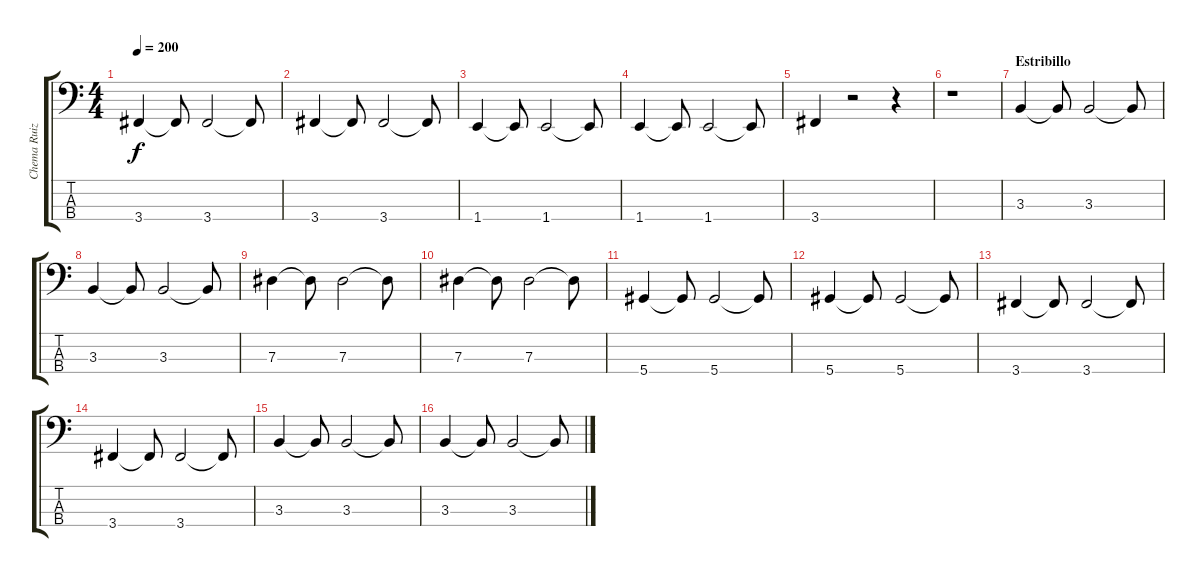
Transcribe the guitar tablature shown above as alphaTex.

\track ("Chema Ruiz" "Chema Ruiz") {instrument electricbasspick}
\staff {score tabs}
\tuning (Gb2 Db2 Ab1 Eb1) {hide}
\ts (4 4)
\tempo 200
\clef f4
\ks c
3.4.4{dy f} 3.4{t}.8 3.4.2 3.4{t}.8 |
3.4.4 3.4{t}.8 3.4.2 3.4{t}.8 |
1.4.4 1.4{t}.8 1.4.2 1.4{t}.8 |
1.4.4 1.4{t}.8 1.4.2 1.4{t}.8 |
3.4.4 r.2 r.4 |
r.1 |
\section ("" "Estribillo")
3.3.4 3.3{t}.8 3.3.2 3.3{t}.8 |
3.3.4 3.3{t}.8 3.3.2 3.3{t}.8 |
7.3.4 7.3{t}.8 7.3.2 7.3{t}.8 |
7.3.4 7.3{t}.8 7.3.2 7.3{t}.8 |
5.4.4 5.4{t}.8 5.4.2 5.4{t}.8 |
5.4.4 5.4{t}.8 5.4.2 5.4{t}.8 |
3.4.4 3.4{t}.8 3.4.2 3.4{t}.8 |
3.4.4 3.4{t}.8 3.4.2 3.4{t}.8 |
3.3.4 3.3{t}.8 3.3.2 3.3{t}.8 |
3.3.4 3.3{t}.8 3.3.2 3.3{t}.8
